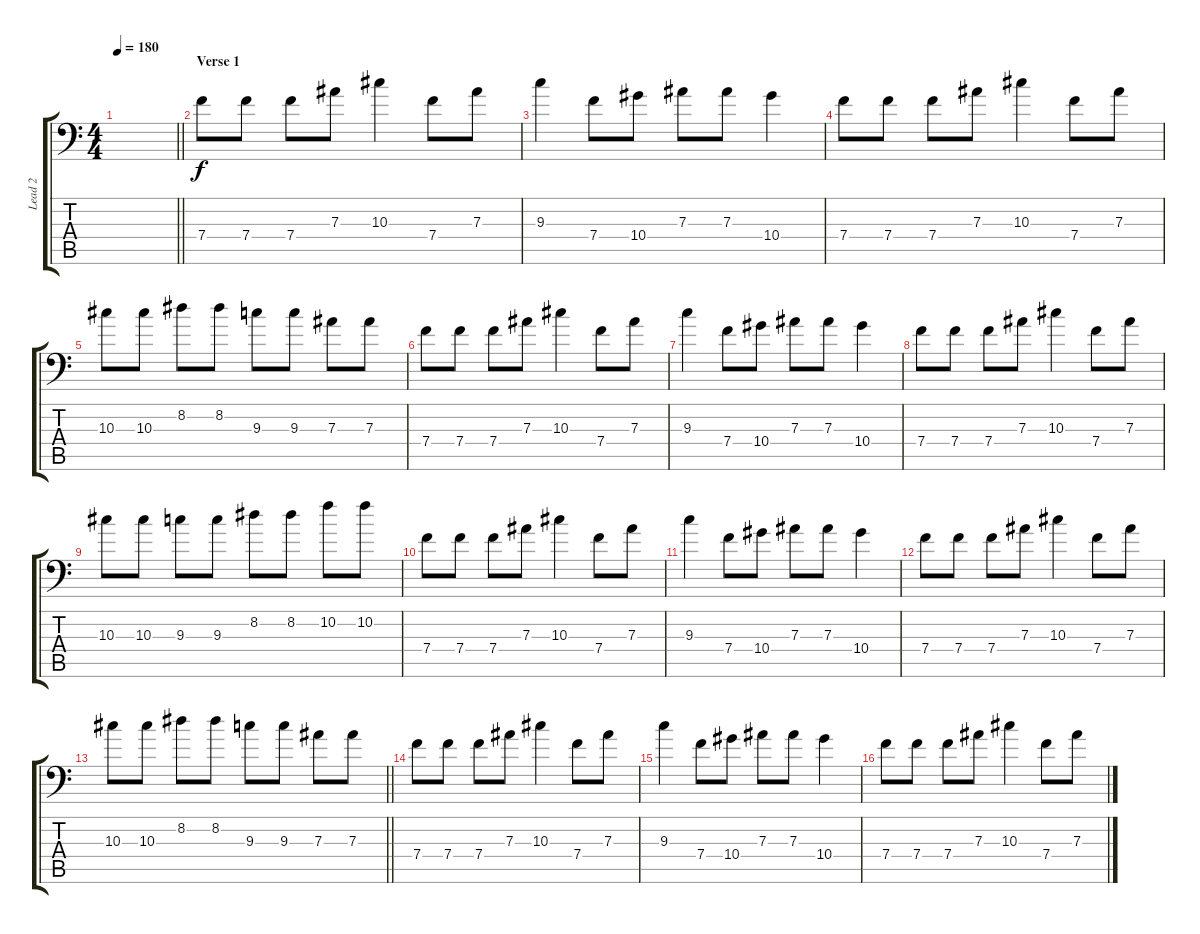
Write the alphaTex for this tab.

\track ("Lead 2" "Lead 2") {instrument overdrivenguitar}
\staff {score tabs}
\tuning (C4 G3 Eb3 Bb2 F2 Bb1) {hide}
\ts (4 4)
\tempo 180
\clef f4
\barLineRight lightlight
\ks c
|
\section ("" "Verse 1")
7.4.8 7.4.8 7.4.8 7.3.8 10.3.4 7.4.8 7.3.8 |
9.3.4 7.4.8 10.4.8 7.3.8 7.3.8 10.4.4 |
7.4.8 7.4.8 7.4.8 7.3.8 10.3.4 7.4.8 7.3.8 |
10.3.8 10.3.8 8.2.8 8.2.8 9.3.8 9.3.8 7.3.8 7.3.8 |
7.4.8 7.4.8 7.4.8 7.3.8 10.3.4 7.4.8 7.3.8 |
9.3.4 7.4.8 10.4.8 7.3.8 7.3.8 10.4.4 |
7.4.8 7.4.8 7.4.8 7.3.8 10.3.4 7.4.8 7.3.8 |
10.3.8 10.3.8 9.3.8 9.3.8 8.2.8 8.2.8 10.2.8 10.2.8 |
7.4.8 7.4.8 7.4.8 7.3.8 10.3.4 7.4.8 7.3.8 |
9.3.4 7.4.8 10.4.8 7.3.8 7.3.8 10.4.4 |
7.4.8 7.4.8 7.4.8 7.3.8 10.3.4 7.4.8 7.3.8 |
\barLineRight lightlight
10.3.8 10.3.8 8.2.8 8.2.8 9.3.8 9.3.8 7.3.8 7.3.8 |
7.4.8 7.4.8 7.4.8 7.3.8 10.3.4 7.4.8 7.3.8 |
9.3.4 7.4.8 10.4.8 7.3.8 7.3.8 10.4.4 |
7.4.8 7.4.8 7.4.8 7.3.8 10.3.4 7.4.8 7.3.8
